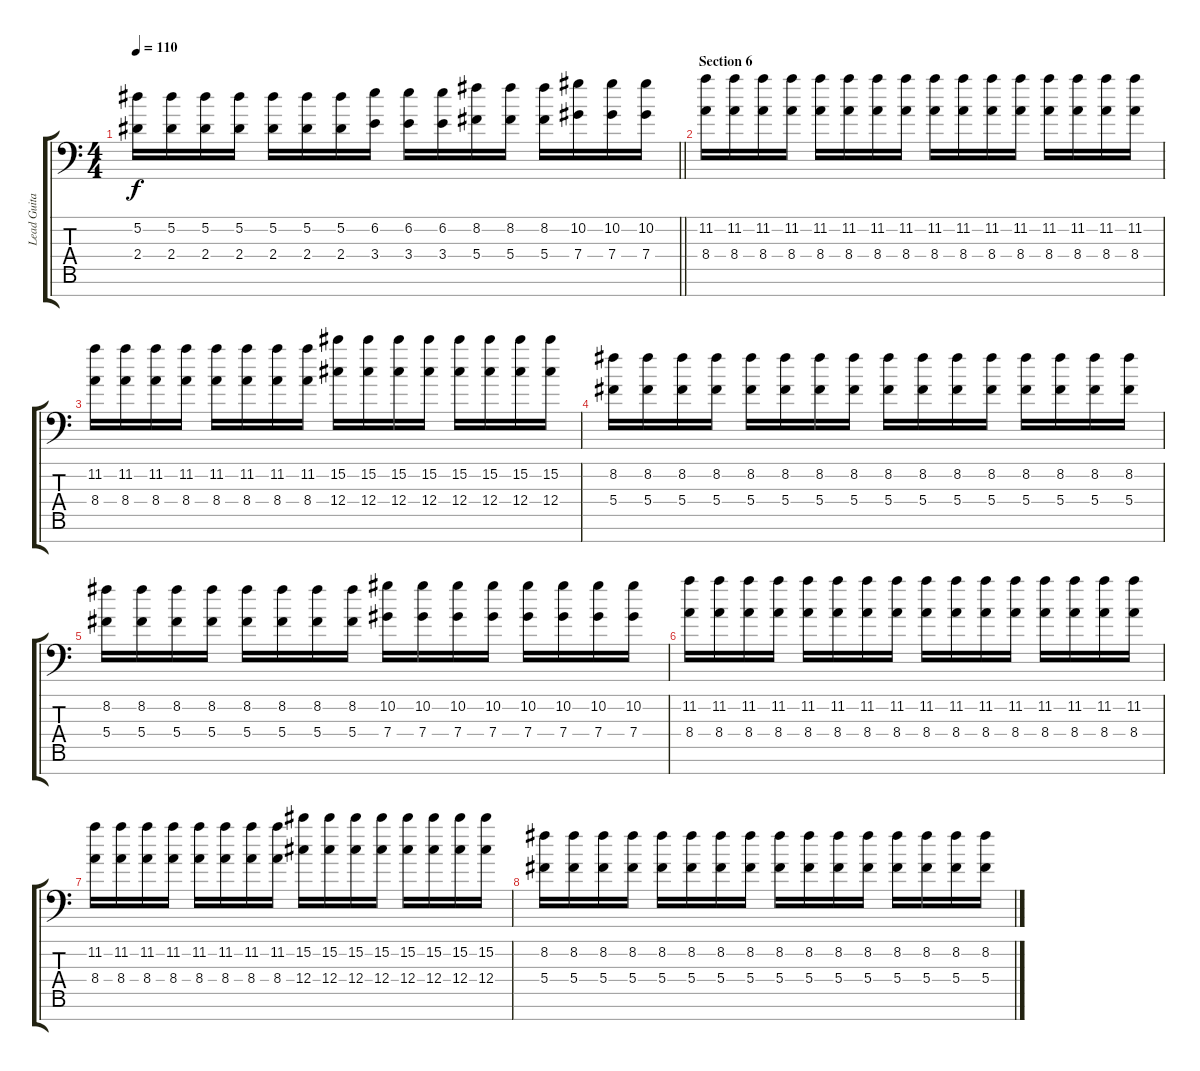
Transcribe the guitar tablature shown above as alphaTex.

\track ("Lead Guitar" "Lead Guita") {instrument overdrivenguitar}
\staff {score tabs}
\tuning (Eb4 Bb3 Gb3 Db3 Ab2 Eb2 Ab1) {hide}
\ts (4 4)
\tempo 110
\clef f4
\barLineRight lightlight
\ks c
(5.2 2.4).16{dy f} (5.2 2.4).16 (5.2 2.4).16 (5.2 2.4).16 (5.2 2.4).16 (5.2 2.4).16 (5.2 2.4).16 (6.2 3.4).16 (6.2 3.4).16 (6.2 3.4).16 (8.2 5.4).16 (8.2 5.4).16 (8.2 5.4).16 (10.2 7.4).16 (10.2 7.4).16 (10.2 7.4).16 |
\section ("" "Section 6")
(11.2 8.4).16 (11.2 8.4).16 (11.2 8.4).16 (11.2 8.4).16 (11.2 8.4).16 (11.2 8.4).16 (11.2 8.4).16 (11.2 8.4).16 (11.2 8.4).16 (11.2 8.4).16 (11.2 8.4).16 (11.2 8.4).16 (11.2 8.4).16 (11.2 8.4).16 (11.2 8.4).16 (11.2 8.4).16 |
(11.2 8.4).16 (11.2 8.4).16 (11.2 8.4).16 (11.2 8.4).16 (11.2 8.4).16 (11.2 8.4).16 (11.2 8.4).16 (11.2 8.4).16 (15.2 12.4).16 (15.2 12.4).16 (15.2 12.4).16 (15.2 12.4).16 (15.2 12.4).16 (15.2 12.4).16 (15.2 12.4).16 (15.2 12.4).16 |
(8.2 5.4).16 (8.2 5.4).16 (8.2 5.4).16 (8.2 5.4).16 (8.2 5.4).16 (8.2 5.4).16 (8.2 5.4).16 (8.2 5.4).16 (8.2 5.4).16 (8.2 5.4).16 (8.2 5.4).16 (8.2 5.4).16 (8.2 5.4).16 (8.2 5.4).16 (8.2 5.4).16 (8.2 5.4).16 |
(8.2 5.4).16 (8.2 5.4).16 (8.2 5.4).16 (8.2 5.4).16 (8.2 5.4).16 (8.2 5.4).16 (8.2 5.4).16 (8.2 5.4).16 (10.2 7.4).16 (10.2 7.4).16 (10.2 7.4).16 (10.2 7.4).16 (10.2 7.4).16 (10.2 7.4).16 (10.2 7.4).16 (10.2 7.4).16 |
(11.2 8.4).16 (11.2 8.4).16 (11.2 8.4).16 (11.2 8.4).16 (11.2 8.4).16 (11.2 8.4).16 (11.2 8.4).16 (11.2 8.4).16 (11.2 8.4).16 (11.2 8.4).16 (11.2 8.4).16 (11.2 8.4).16 (11.2 8.4).16 (11.2 8.4).16 (11.2 8.4).16 (11.2 8.4).16 |
(11.2 8.4).16 (11.2 8.4).16 (11.2 8.4).16 (11.2 8.4).16 (11.2 8.4).16 (11.2 8.4).16 (11.2 8.4).16 (11.2 8.4).16 (15.2 12.4).16 (15.2 12.4).16 (15.2 12.4).16 (15.2 12.4).16 (15.2 12.4).16 (15.2 12.4).16 (15.2 12.4).16 (15.2 12.4).16 |
(8.2 5.4).16 (8.2 5.4).16 (8.2 5.4).16 (8.2 5.4).16 (8.2 5.4).16 (8.2 5.4).16 (8.2 5.4).16 (8.2 5.4).16 (8.2 5.4).16 (8.2 5.4).16 (8.2 5.4).16 (8.2 5.4).16 (8.2 5.4).16 (8.2 5.4).16 (8.2 5.4).16 (8.2 5.4).16
